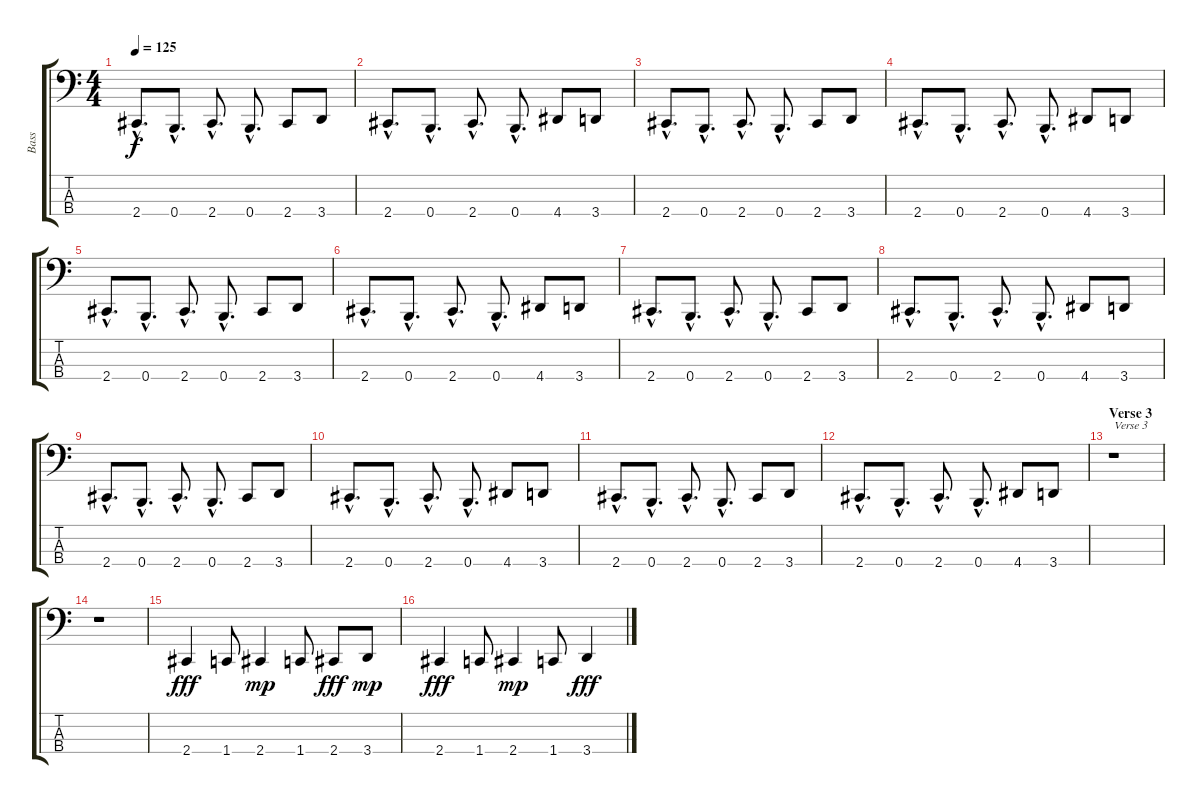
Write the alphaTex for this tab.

\track ("Bass" "Bass") {instrument slapbass2}
\staff {score tabs}
\tuning (D2 A1 E1 B0) {hide}
\ts (4 4)
\tempo 125
\clef f4
\ks c
2.4{hac}.8{d dy f} 0.4{hac}.8{d} 2.4{hac}.8{d} 0.4{hac}.8{d} 2.4.8 3.4.8 |
2.4{hac}.8{d} 0.4{hac}.8{d} 2.4{hac}.8{d} 0.4{hac}.8{d} 4.4.8 3.4.8 |
2.4{hac}.8{d} 0.4{hac}.8{d} 2.4{hac}.8{d} 0.4{hac}.8{d} 2.4.8 3.4.8 |
2.4{hac}.8{d} 0.4{hac}.8{d} 2.4{hac}.8{d} 0.4{hac}.8{d} 4.4.8 3.4.8 |
2.4{hac}.8{d} 0.4{hac}.8{d} 2.4{hac}.8{d} 0.4{hac}.8{d} 2.4.8 3.4.8 |
2.4{hac}.8{d} 0.4{hac}.8{d} 2.4{hac}.8{d} 0.4{hac}.8{d} 4.4.8 3.4.8 |
2.4{hac}.8{d} 0.4{hac}.8{d} 2.4{hac}.8{d} 0.4{hac}.8{d} 2.4.8 3.4.8 |
2.4{hac}.8{d} 0.4{hac}.8{d} 2.4{hac}.8{d} 0.4{hac}.8{d} 4.4.8 3.4.8 |
2.4{hac}.8{d} 0.4{hac}.8{d} 2.4{hac}.8{d} 0.4{hac}.8{d} 2.4.8 3.4.8 |
2.4{hac}.8{d} 0.4{hac}.8{d} 2.4{hac}.8{d} 0.4{hac}.8{d} 4.4.8 3.4.8 |
2.4{hac}.8{d} 0.4{hac}.8{d} 2.4{hac}.8{d} 0.4{hac}.8{d} 2.4.8 3.4.8 |
2.4{hac}.8{d} 0.4{hac}.8{d} 2.4{hac}.8{d} 0.4{hac}.8{d} 4.4.8 3.4.8 |
\section ("" "Verse 3")
r.1{txt "Verse 3"} |
r.1 |
2.4.4{dy fff} 1.4.8 2.4.4{dy mp} 1.4.8 2.4.8{dy fff} 3.4.8{dy mp} |
2.4.4{dy fff} 1.4.8 2.4.4{dy mp} 1.4.8 3.4.4{dy fff}
